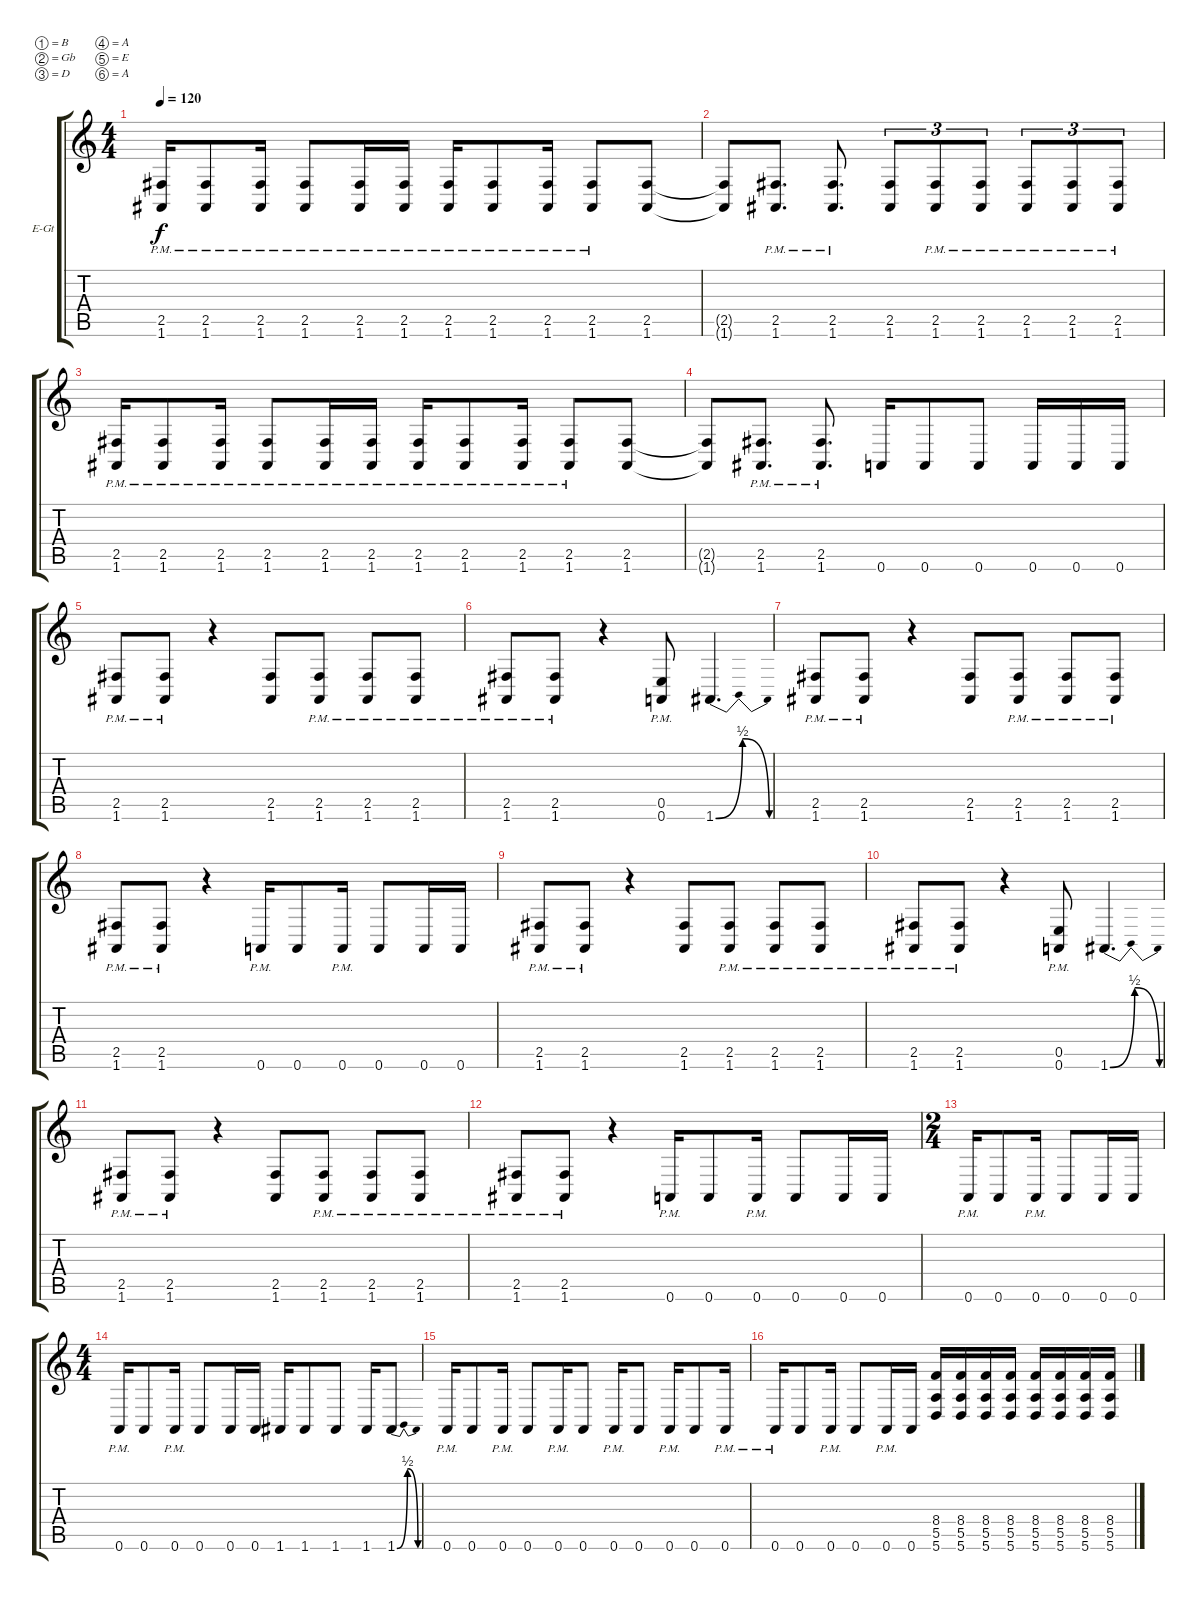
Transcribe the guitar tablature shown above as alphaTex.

\defaultSystemsLayout 4
\bracketExtendMode groupsimilarinstruments
\firstSystemTrackNameOrientation horizontal
\otherSystemsTrackNameOrientation horizontal
\track ("Electric Guitar" "E-Gt") {instrument distortionguitar}
\staff {score tabs}
\tuning (B3 Gb3 D3 A2 E2 A1)
\ts (4 4)
\tempo 120
\clef g2
\ks c
(2.5{pm} 1.6{pm}).16{dy f} (2.5{pm} 1.6{pm}).8 (2.5{pm} 1.6{pm}).16 (2.5{pm} 1.6{pm}).8 (2.5{pm} 1.6{pm}).16 (2.5{pm} 1.6{pm}).16 (2.5{pm} 1.6{pm}).16 (2.5{pm} 1.6{pm}).8 (2.5{pm} 1.6{pm}).16 (2.5{pm} 1.6{pm}).8 (2.5 1.6).8 |
(2.5{t} 1.6{t}).8 (2.5{pm} 1.6{pm}).8{d} (2.5{pm} 1.6{pm}).8{d} (2.5 1.6).8{tu (3 2)} (2.5{pm} 1.6{pm}).8{tu (3 2)} (2.5{pm} 1.6{pm}).8{tu (3 2)} (2.5{pm} 1.6{pm}).8{tu (3 2)} (2.5{pm} 1.6{pm}).8{tu (3 2)} (2.5{pm} 1.6{pm}).8{tu (3 2)} |
(2.5{pm} 1.6{pm}).16 (2.5{pm} 1.6{pm}).8 (2.5{pm} 1.6{pm}).16 (2.5{pm} 1.6{pm}).8 (2.5{pm} 1.6{pm}).16 (2.5{pm} 1.6{pm}).16 (2.5{pm} 1.6{pm}).16 (2.5{pm} 1.6{pm}).8 (2.5{pm} 1.6{pm}).16 (2.5{pm} 1.6{pm}).8 (2.5 1.6).8 |
(2.5{t} 1.6{t}).8 (2.5{pm} 1.6{pm}).8{d} (2.5{pm} 1.6{pm}).8{d} 0.6.16 0.6.8 0.6.8 0.6.16 0.6.16 0.6.16 |
(2.5{pm} 1.6{pm}).8 (2.5{pm} 1.6{pm}).8 r.4 (2.5 1.6).8 (2.5{pm} 1.6{pm}).8 (2.5{pm} 1.6{pm}).8 (2.5{pm} 1.6{pm}).8 |
(2.5{pm} 1.6{pm}).8 (2.5{pm} 1.6{pm}).8 r.4 (0.5{pm} 0.6{pm}).8 1.6{be (bendrelease 0 0 30 2 30 2 60 0)}.4{d} |
(2.5{pm} 1.6{pm}).8 (2.5{pm} 1.6{pm}).8 r.4 (2.5 1.6).8 (2.5{pm} 1.6{pm}).8 (2.5{pm} 1.6{pm}).8 (2.5{pm} 1.6{pm}).8 |
(2.5{pm} 1.6{pm}).8 (2.5{pm} 1.6{pm}).8 r.4 0.6{pm}.16 0.6.8 0.6{pm}.16 0.6.8 0.6.16 0.6.16 |
(2.5{pm} 1.6{pm}).8 (2.5{pm} 1.6{pm}).8 r.4 (2.5 1.6).8 (2.5{pm} 1.6{pm}).8 (2.5{pm} 1.6{pm}).8 (2.5{pm} 1.6{pm}).8 |
(2.5{pm} 1.6{pm}).8 (2.5{pm} 1.6{pm}).8 r.4 (0.5{pm} 0.6{pm}).8 1.6{be (bendrelease 0 0 30 2 30 2 60 0)}.4{d} |
(2.5{pm} 1.6{pm}).8 (2.5{pm} 1.6{pm}).8 r.4 (2.5 1.6).8 (2.5{pm} 1.6{pm}).8 (2.5{pm} 1.6{pm}).8 (2.5{pm} 1.6{pm}).8 |
(2.5{pm} 1.6{pm}).8 (2.5{pm} 1.6{pm}).8 r.4 0.6{pm}.16 0.6.8 0.6{pm}.16 0.6.8 0.6.16 0.6.16 |
\ts (2 4)
0.6{pm}.16 0.6.8 0.6{pm}.16 0.6.8 0.6.16 0.6.16 |
\ts (4 4)
0.6{pm}.16 0.6.8 0.6{pm}.16 0.6.8 0.6.16 0.6.16 1.6.16 1.6.8 1.6.8 1.6.16 1.6{be (bendrelease 0 0 30 2 30 2 60 0)}.8 |
0.6{pm}.16 0.6.8 0.6{pm}.16 0.6.8 0.6{pm}.16 0.6.8 0.6{pm}.16 0.6.8 0.6{pm}.16 0.6.8 0.6{pm}.16 |
0.6{pm}.16 0.6.8 0.6{pm}.16 0.6.8 0.6{pm}.16 0.6.16 (8.4 5.6 5.5).16 (8.4 5.6 5.5).16 (8.4 5.6 5.5).16 (8.4 5.6 5.5).16 (8.4 5.6 5.5).16 (8.4 5.6 5.5).16 (8.4 5.6 5.5).16 (8.4 5.6 5.5).16
